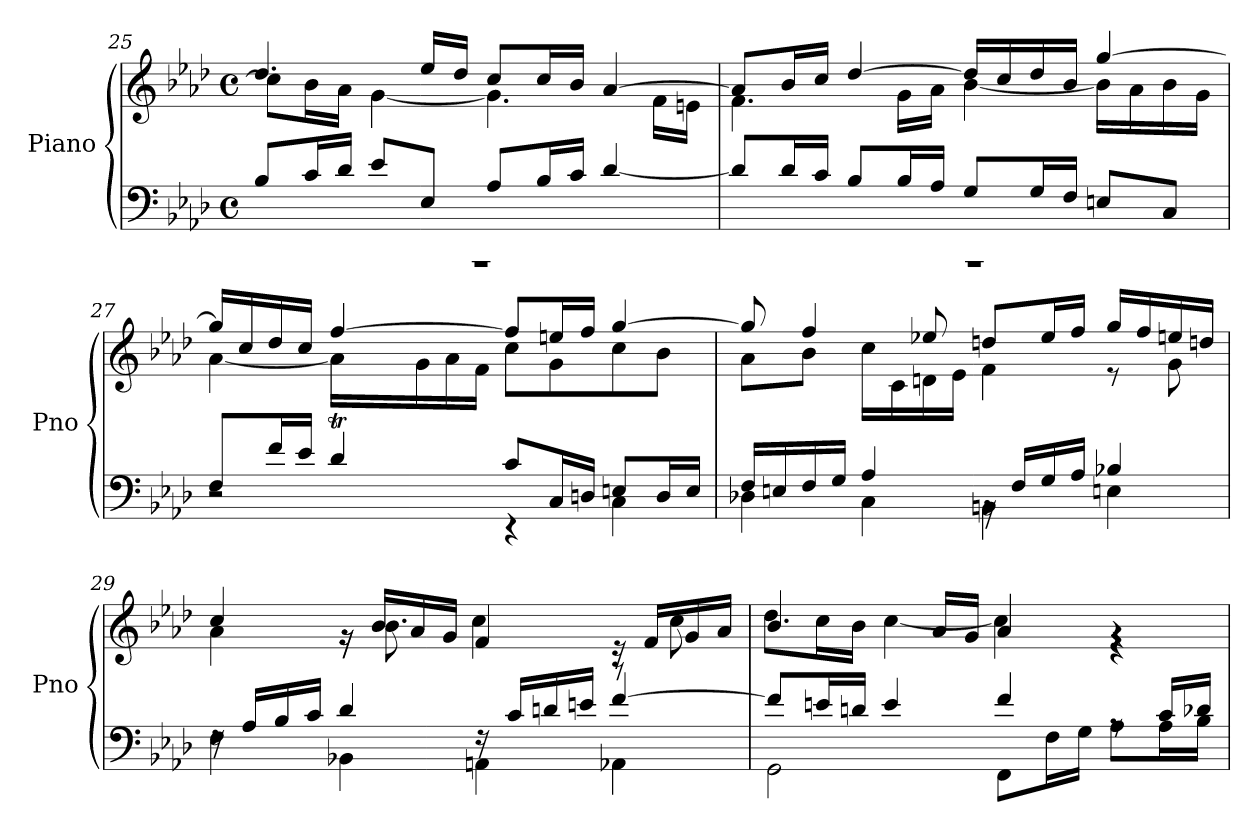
**kern	**kern
*part1	*part1
*staff2	*staff1
*I"Piano	*
*I'Pno	*
!!LO:LB:g=z
*clefF4	*clefG2
*k[b-e-a-d-]	*k[b-e-a-d-]
*M4/4	*M4/4
*met(c)	*met(c)
=25	=25
*^	*^
1rAAA	8B-/L	4.dd-/	8cc\L]
.	16c/L	.	16b-\L
.	16d-/JJ	.	16a-\JJ
.	8e-/L	.	[4g\
.	8E-/J	16ee-/LL	.
.	.	16dd-/JJ	.
.	8A-/L	8cc/L	4.g\]
.	16B-/L	16cc/L	.
.	16c/JJ	16b-/JJ	.
.	[4d-/	[4a-/	.
.	.	.	16f\LL
.	.	.	16en\JJ
=26	=26	=26	=26
1rAAA	8d-/L]	8a-/L]	4.f\
.	16d-/L	16b-/L	.
.	16c/JJ	16cc/JJ	.
.	8B-/L	[4dd-/	.
.	16B-/L	.	16g\LL
.	16A-/JJ	.	16a-\JJ
.	8G/L	16dd-/LL]	[4b-\
.	.	16cc/	.
.	16G/L	16dd-/	.
.	16F/JJ	16b-/JJ	.
.	8En/L	[4gg/	16b-\LL]
.	.	.	16a-\
.	8C/J	.	16b-\
.	.	.	16g\JJ
!!LO:PB:g=z	!!
=27	=27	=27	=27
*	*^	*	*
8F/L	2r	4ryy	16gg/LL]	[4a-\
.	.	.	16cc/	.
16f/L	.	.	16dd-/	.
16e-/JJ	.	.	16cc/JJ	.
4d-T/	.	64e-yy	[4ff/	16a-\LL]
.	.	64d-yy	.	.
.	.	64e-yy	.	.
.	.	[64d-yy	.	.
.	.	8.d-yy]	.	16g\
.	.	.	.	16a-\
.	.	.	.	16f\JJ
8c/L	4r	2ryy	8ff/L]	8cc\L
16C/L	.	.	16een/L	8g\
16Dn/JJ	.	.	16ff/JJ	.
8En/L	4C\	.	[4gg/	8cc\
16D/L	.	.	.	8b-\J
16E/JJ	.	.	.	.
*	*v	*v	*	*
=28	=28	=28	=28
16F/LL	4D-X\	8gg/]	8a-\L
16En/	.	.	.
16F/	.	4ff/	8b-\J
16G/JJ	.	.	.
4A-/	4C\	.	16cc\LL
.	.	.	16c\
.	.	8ee-X/	16dn\
.	.	.	16e-\JJ
16rBB	4BBn\	8ddn/L	4f\
16F/LL	.	.	.
16G/	.	16ee-/L	.
16A-/JJ	.	16ff/JJ	.
4B-X/	4En\	16gg/LL	8r
.	.	16ff/	.
.	.	16een/	8g\
.	.	16ddn/JJ	.
!!LO:LB:g=z	!!
=29	=29	=29	=29
16rF	4F\	4cc/	4a-\
16A-/LL	.	.	.
16B-/	.	.	.
16c/JJ	.	.	.
4d-/	4BB-X\	16rg	16r
.	.	16b-/LL	8.b-\
.	.	16a-/	.
.	.	16g/JJ	.
16rF	4AAn\	4f/	4cc\
16c/LL	.	.	.
16dn/	.	.	.
16en/JJ	.	.	.
[4f/	4AA-X\	16re	8r
.	.	16f/LL	.
.	.	16g/	8cc\
.	.	16a-/JJ	.
!!LO:LB:g=z	!!
=30	=30	=30	=30
8f/L]	2GG\	4.b-/	8dd-\L
16en/L	.	.	16cc\L
16dn/JJ	.	.	16b-\JJ
4e/	.	.	[4cc\
.	.	16a-/LL	.
.	.	16g/JJ	.
4f/	8FF\L	4a-/	4cc\]
.	16F\L	.	.
.	16G\JJ	.	.
8rA	8A-\L	4rg	4r
16c/LL	16A-\L	.	.
16d-X/JJ	16B-\JJ	.	.
*v	*v	*	*
*	*v	*v
=	=
*-	*-
